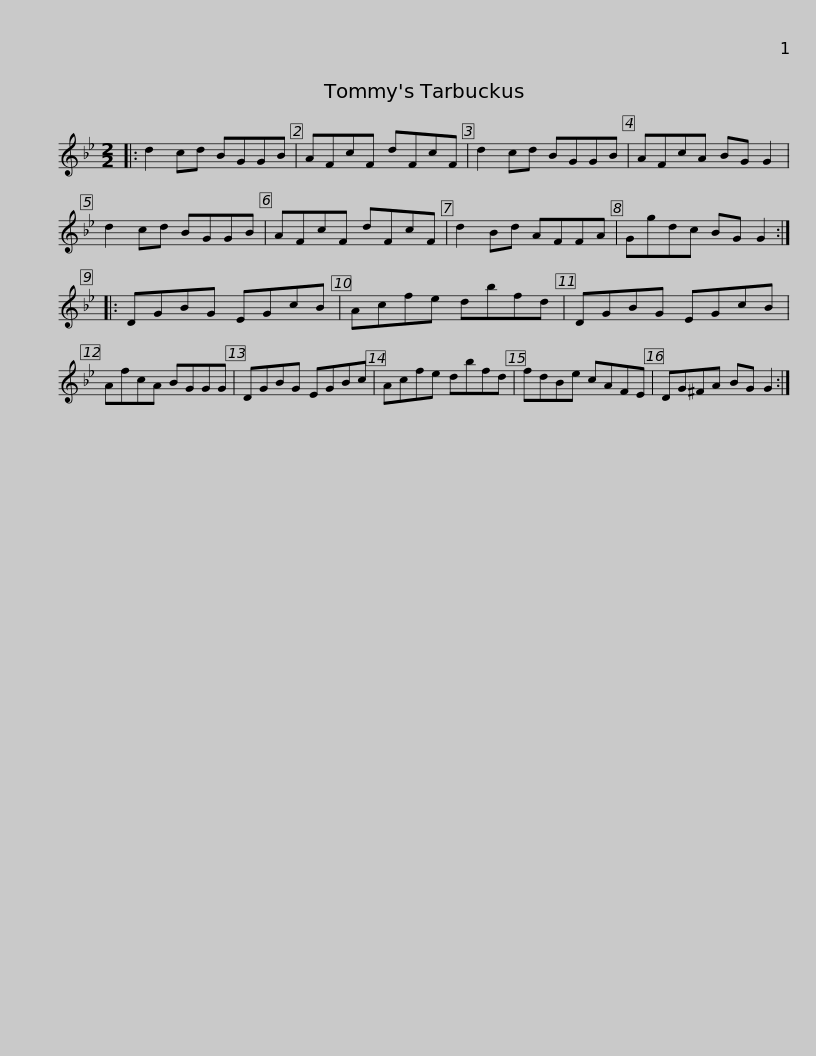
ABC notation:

X:1
L:1/8
M:2/2
I:linebreak $
K:Gmin
V:1 treble
V:1
|: d2 cd BGGB | AFcF dFcF | d2 cd BGGB | AFcA BG G2 | d2 cd BGGB | %5
 AFcF dFcF |$ d2 Bd AFFA | Ggdc BG G2 :: DGBG EGcB | Acfe dbfd | %10
 DGBG EGcB |$ AfcA BGGG | DGBG EGBc | Acfe dbfd | fdBe cAFE | %15
 DG^FA BG G2 :| %16
